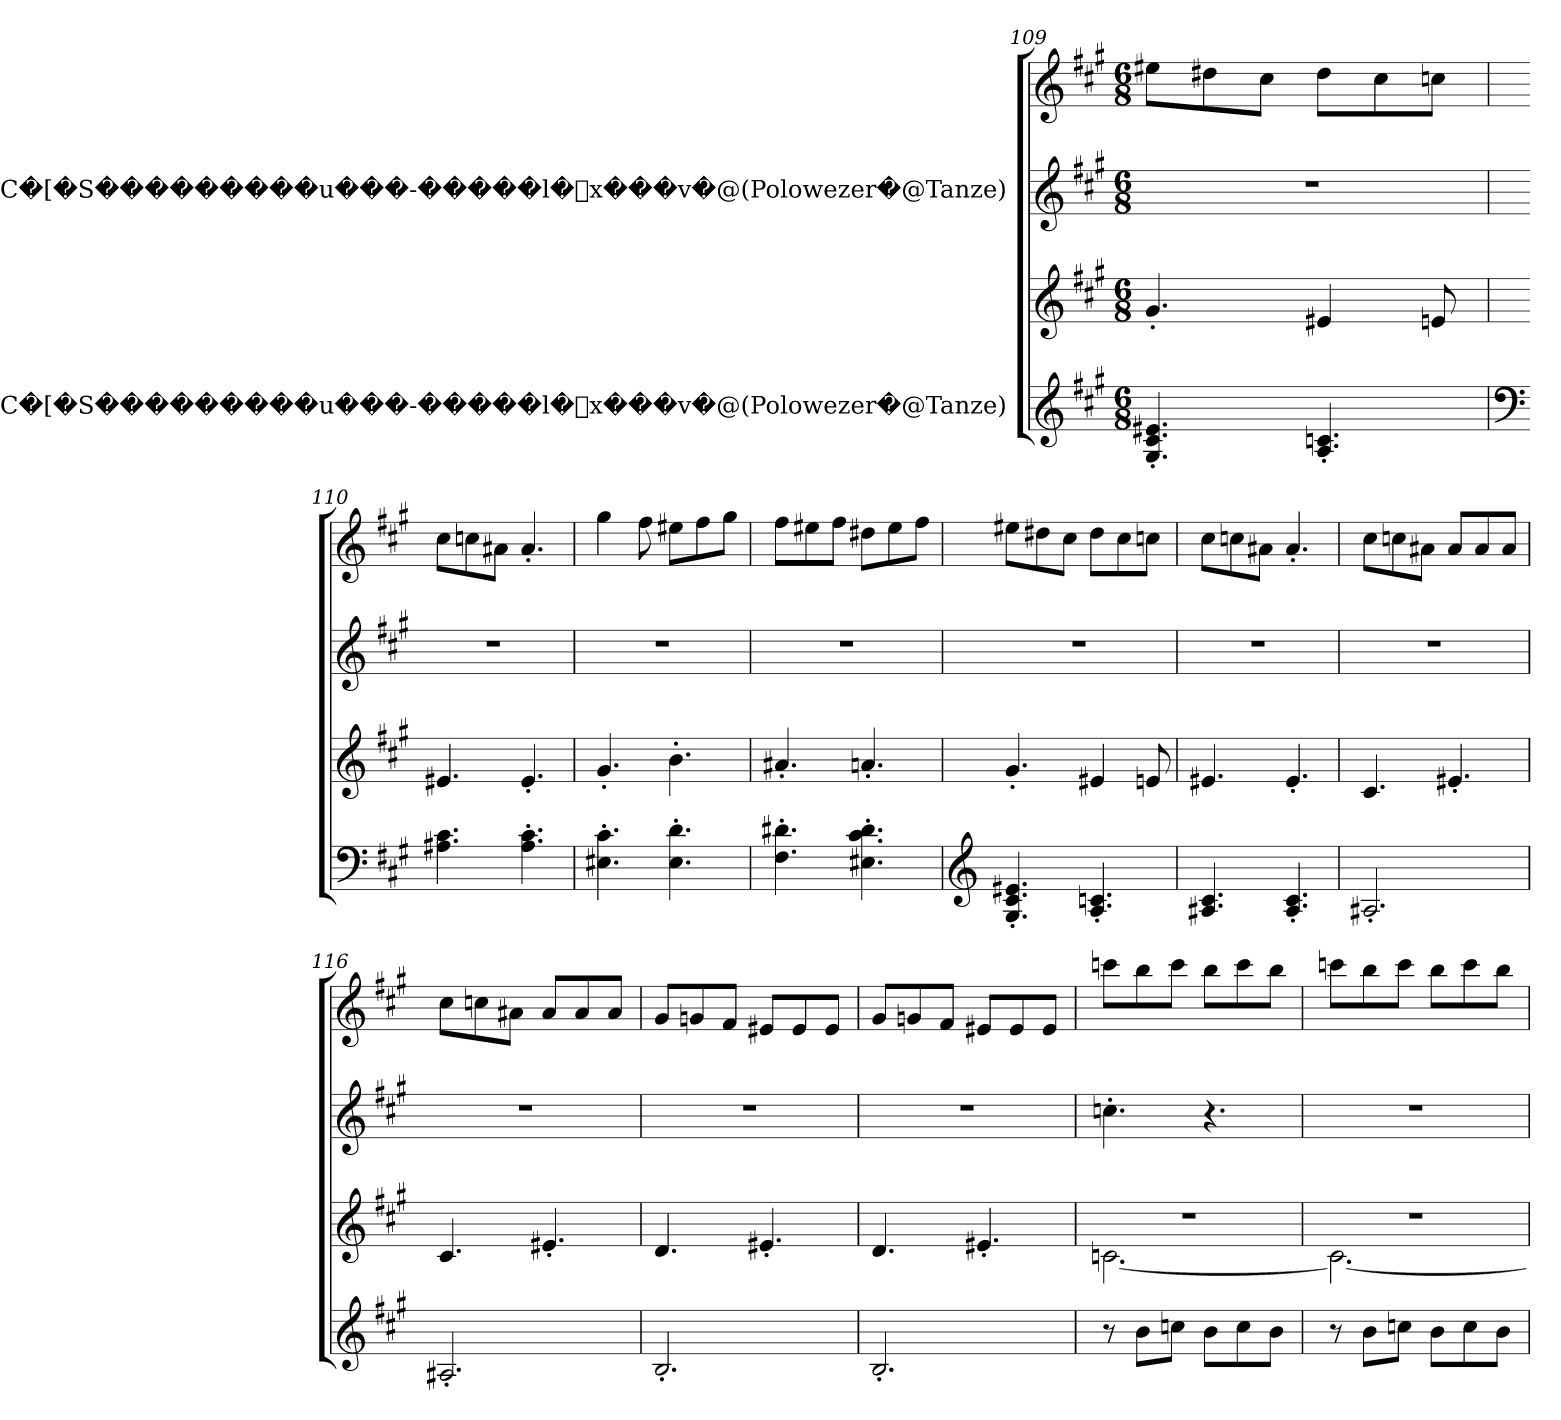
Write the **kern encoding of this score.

**kern	**kern	**kern	**kern
*part2	*part2	*part1	*part1
*staff4	*staff3	*staff2	*staff1
*I"钢琴, �C�[�S���������u���-�����l�ݗx���v�@(Polowezer�@Tanze)	*	*I"钢琴, �C�[�S���������u���-�����l�ݗx���v�@(Polowezer�@Tanze)	*
*clefG2	*clefG2	*clefG2	*clefG2
*k[f#c#g#]	*k[f#c#g#]	*k[f#c#g#]	*k[f#c#g#]
*M6/8	*M6/8	*M6/8	*M6/8
=109	=109	=109	=109
4.G#/' 4.c#/' 4.e#X/'	4.g#'/	2.r	8ee#X\L
.	.	.	8dd#X\
.	.	.	8cc#\J
4.A/' 4.cn/'	4e#X/	.	8dd#\L
.	.	.	8cc#\
.	8en/	.	8ccn\J
=110	=110	=110	=110
*clefF4	*	*	*
4.A#X\ 4.c#\	4.e#X/	2.r	8cc#\L
.	.	.	8ccn\
.	.	.	8a#X\J
4.A#\' 4.c#\'	4.e#'/	.	4.a#'/
!!LO:LB:g=z
=111	=111	=111	=111
4.E#X\' 4.c#\'	4.g#'/	2.r	4gg#\
.	.	.	8ff#\
4.E#\' 4.d\'	4.b'\	.	8ee#X\L
.	.	.	8ff#\
.	.	.	8gg#\J
=112	=112	=112	=112
4.F#\' 4.d#X\'	4.a#X'/	2.r	8ff#\L
.	.	.	8ee#X\
.	.	.	8ff#\J
4.E#X\' 4.c#\' 4.d#\'	4.an'/	.	8dd#X\L
.	.	.	8ee#\
.	.	.	8ff#\J
=113	=113	=113	=113
*clefG2	*	*	*
4.G#/' 4.c#/' 4.e#X/'	4.g#'/	2.r	8ee#X\L
.	.	.	8dd#X\
.	.	.	8cc#\J
4.A/' 4.cn/'	4e#X/	.	8dd#\L
.	.	.	8cc#\
.	8en/	.	8ccn\J
=114	=114	=114	=114
4.A#X/ 4.c#/	4.e#X/	2.r	8cc#\L
.	.	.	8ccn\
.	.	.	8a#X\J
4.A#/' 4.c#/'	4.e#'/	.	4.a#'/
!!LO:LB:g=z
=115	=115	=115	=115
2.A#X'/	4.c#/	2.r	8cc#\L
.	.	.	8ccn\
.	.	.	8a#X\J
.	4.e#X'/	.	8a#/L
.	.	.	8a#/
.	.	.	8a#/J
=116	=116	=116	=116
2.A#X'/	4.c#/	2.r	8cc#\L
.	.	.	8ccn\
.	.	.	8a#X\J
.	4.e#X'/	.	8a#/L
.	.	.	8a#/
.	.	.	8a#/J
=117	=117	=117	=117
2.B'/	4.d/	2.r	8g#/L
.	.	.	8gn/
.	.	.	8f#/J
.	4.e#X'/	.	8e#X/L
.	.	.	8e#/
.	.	.	8e#/J
=118	=118	=118	=118
2.B'/	4.d/	2.r	8g#/L
.	.	.	8gn/
.	.	.	8f#/J
.	4.e#X'/	.	8e#X/L
.	.	.	8e#/
.	.	.	8e#/J
!!LO:PB:g=z
=119	=119	=119	=119
*	*^	*	*
8r	2.r	[2.cn\	4.ccn'\	8cccn\L
8b\L	.	.	.	8bb\
8ccn\J	.	.	.	8ccc\J
8b\L	.	.	4.r	8bb\L
8cc\	.	.	.	8ccc\
8b\J	.	.	.	8bb\J
=120	=120	=120	=120	=120
8r	2.r	2.c\_	2.r	8cccn\L
8b\L	.	.	.	8bb\
8ccn\J	.	.	.	8ccc\J
8b\L	.	.	.	8bb\L
8cc\	.	.	.	8ccc\
8b\J	.	.	.	8bb\J
*	*v	*v	*	*
=	=	=	=
*-	*-	*-	*-
